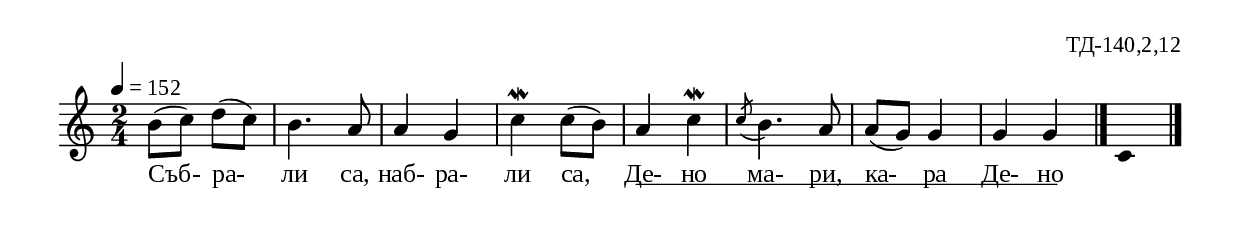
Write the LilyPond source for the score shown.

%{
TD_140_2_12
%}

\include "td-preamble.ly"

\score {
\relative c'' {
 \tempo 4 = 152
  \time 2/4
b8( c) d( c) b4. a8 a4 g c\mordent c8( b) a4 c4\mordent  
\acciaccatura c8 b4. a8 a( g) g4 g g
 \bar "|." 
 \fixB c,4 
 \bar "|." 
}
\addlyrics { Съб- ра- ли са, наб- ра- ли са, 
Де- \startTextSpan но ма- ри, ка- ра Де- но \stopTextSpan }
%
\layout {
  indent = #0
  line-width = 190\mm
  ragged-right=##f
\context {
      \Lyrics
      \consists "Text_spanner_engraver"
      \override TextSpanner #'direction = #DOWN
      \override TextSpanner #'style = #'line    
      \override TextSpanner #'outside-staff-priority = ##f
      \override TextSpanner #'padding = #0.2 % sets the distance of the line from the lyrics
      \override TextSpanner #'bound-details =
      #`((left . ((Y . 0)
                  (padding . 0)
                  (attach-dir . ,LEFT)))
         (left-broken . ((end-on-note . #t)))
         (right . ((Y . 0)
                   (padding . 0)
                   (attach-dir . ,RIGHT))))
    }
  
}
%
\midi { 
	\context {
		\Score
		tempoWholesPerMinute = #(ly:make-moment 152 4)
		}
	}
}

\header{
  opus = "ТД-140,2,12"
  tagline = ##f
}


